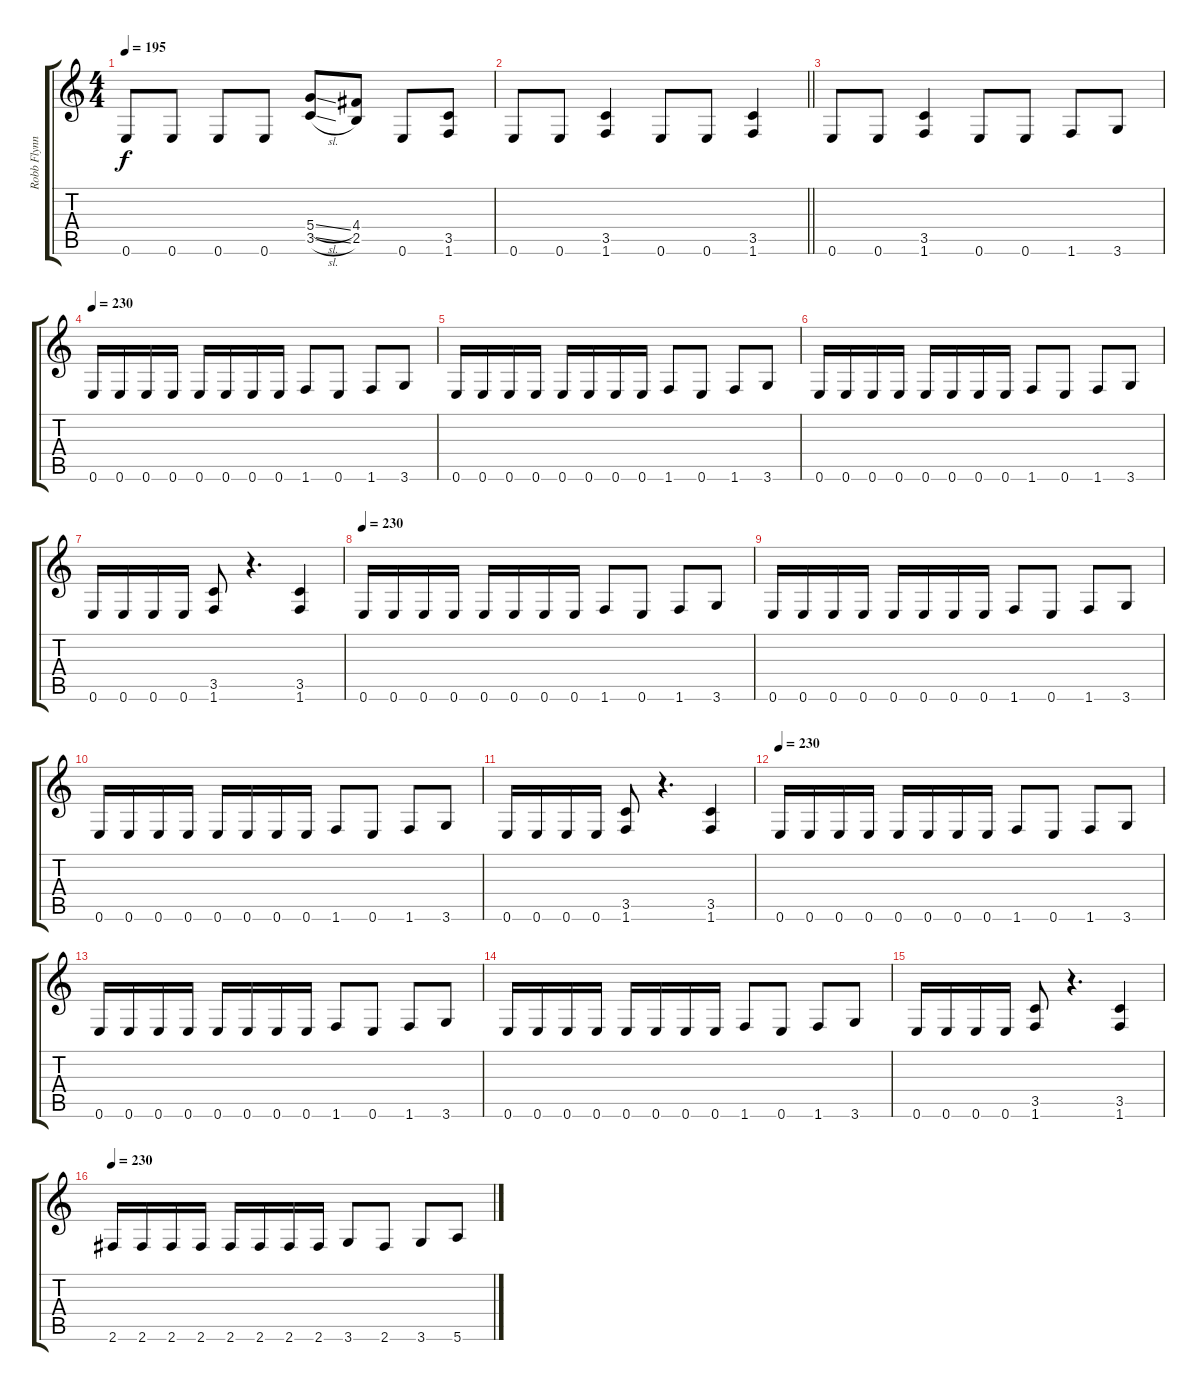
\track ("Robb Flynn" "Robb Flynn") {instrument distortionguitar}
\staff {score tabs}
\tuning (E4 B3 G3 D3 A2 E2) {hide}
\ts (4 4)
\tempo 195
\clef g2
\ks c
0.6.8{dy f} 0.6.8 0.6.8 0.6.8 (5.4{sl} 3.5{sl}).8 (4.4 2.5).8 0.6.8 (3.5 1.6).8 |
\barLineRight lightlight
0.6.8 0.6.8 (3.5 1.6).4 0.6.8 0.6.8 (3.5 1.6).4 |
0.6.8 0.6.8 (3.5 1.6).4 0.6.8 0.6.8 1.6.8 3.6.8 |
\tempo 230
0.6.16 0.6.16 0.6.16 0.6.16 0.6.16 0.6.16 0.6.16 0.6.16 1.6.8 0.6.8 1.6.8 3.6.8 |
0.6.16 0.6.16 0.6.16 0.6.16 0.6.16 0.6.16 0.6.16 0.6.16 1.6.8 0.6.8 1.6.8 3.6.8 |
0.6.16 0.6.16 0.6.16 0.6.16 0.6.16 0.6.16 0.6.16 0.6.16 1.6.8 0.6.8 1.6.8 3.6.8 |
0.6.16 0.6.16 0.6.16 0.6.16 (3.5 1.6).8 r.4{d} (3.5 1.6).4 |
\tempo 230
0.6.16 0.6.16 0.6.16 0.6.16 0.6.16 0.6.16 0.6.16 0.6.16 1.6.8 0.6.8 1.6.8 3.6.8 |
0.6.16 0.6.16 0.6.16 0.6.16 0.6.16 0.6.16 0.6.16 0.6.16 1.6.8 0.6.8 1.6.8 3.6.8 |
0.6.16 0.6.16 0.6.16 0.6.16 0.6.16 0.6.16 0.6.16 0.6.16 1.6.8 0.6.8 1.6.8 3.6.8 |
0.6.16 0.6.16 0.6.16 0.6.16 (3.5 1.6).8 r.4{d} (3.5 1.6).4 |
\tempo 230
0.6.16 0.6.16 0.6.16 0.6.16 0.6.16 0.6.16 0.6.16 0.6.16 1.6.8 0.6.8 1.6.8 3.6.8 |
0.6.16 0.6.16 0.6.16 0.6.16 0.6.16 0.6.16 0.6.16 0.6.16 1.6.8 0.6.8 1.6.8 3.6.8 |
0.6.16 0.6.16 0.6.16 0.6.16 0.6.16 0.6.16 0.6.16 0.6.16 1.6.8 0.6.8 1.6.8 3.6.8 |
0.6.16 0.6.16 0.6.16 0.6.16 (3.5 1.6).8 r.4{d} (3.5 1.6).4 |
\tempo 230
2.6.16 2.6.16 2.6.16 2.6.16 2.6.16 2.6.16 2.6.16 2.6.16 3.6.8 2.6.8 3.6.8 5.6.8
